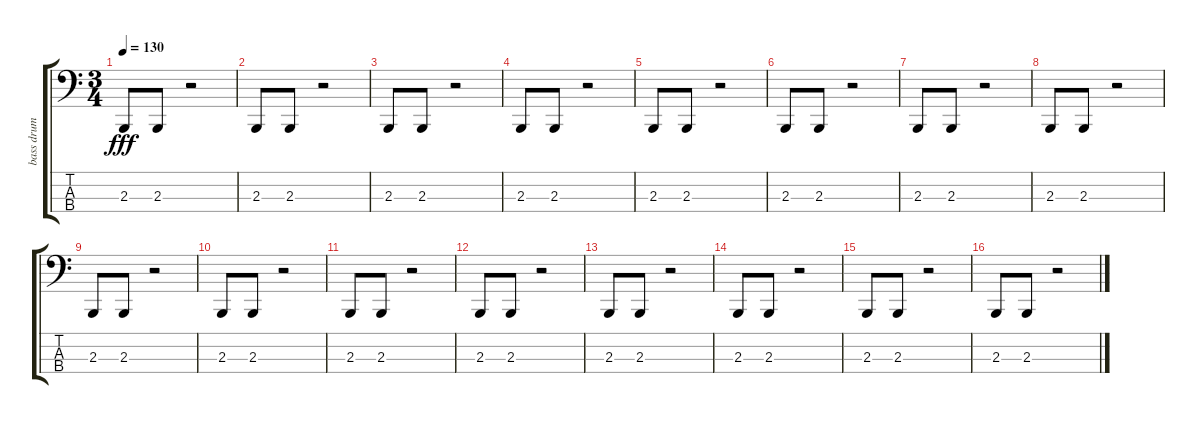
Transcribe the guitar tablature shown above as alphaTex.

\track ("bass drum" "bass drum") {instrument drawbarorgan}
\staff {score tabs}
\tuning (G2 D2 A1 E1) {hide}
\ts (3 4)
\tempo 130
\clef f4
\ks c
2.3.8{dy fff} 2.3.8 r.2 |
2.3.8 2.3.8 r.2 |
2.3.8 2.3.8 r.2 |
2.3.8 2.3.8 r.2 |
2.3.8 2.3.8 r.2 |
2.3.8 2.3.8 r.2 |
2.3.8 2.3.8 r.2 |
2.3.8 2.3.8 r.2 |
2.3.8 2.3.8 r.2 |
2.3.8 2.3.8 r.2 |
2.3.8 2.3.8 r.2 |
2.3.8 2.3.8 r.2 |
2.3.8 2.3.8 r.2 |
2.3.8 2.3.8 r.2 |
2.3.8 2.3.8 r.2 |
2.3.8 2.3.8 r.2
